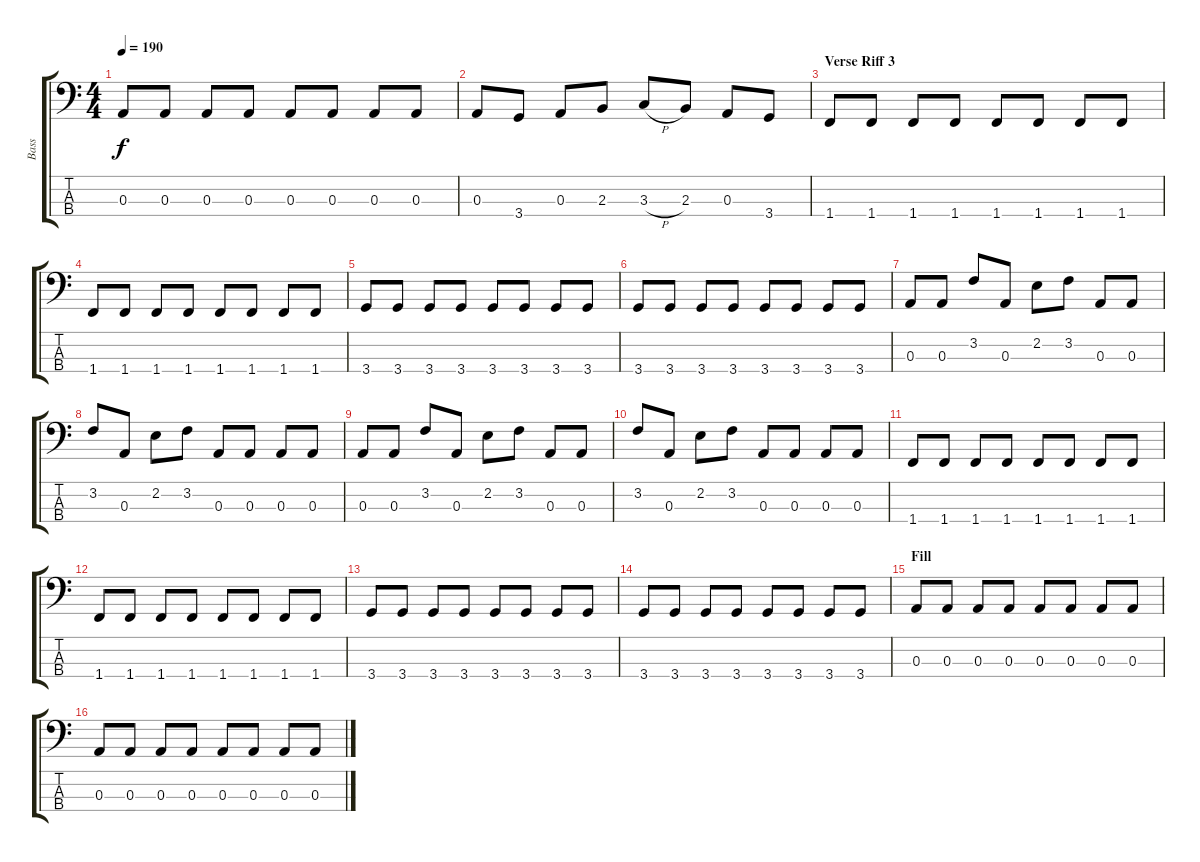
\track ("Bass" "Bass") {instrument electricbassfinger}
\staff {score tabs}
\tuning (G2 D2 A1 E1) {hide}
\ts (4 4)
\tempo 190
\clef f4
\ks c
0.3.8{dy f} 0.3.8 0.3.8 0.3.8 0.3.8 0.3.8 0.3.8 0.3.8 |
0.3.8 3.4.8 0.3.8 2.3.8 3.3{h}.8 2.3.8 0.3.8 3.4.8 |
\section ("" "Verse Riff 3")
1.4.8 1.4.8 1.4.8 1.4.8 1.4.8 1.4.8 1.4.8 1.4.8 |
1.4.8 1.4.8 1.4.8 1.4.8 1.4.8 1.4.8 1.4.8 1.4.8 |
3.4.8 3.4.8 3.4.8 3.4.8 3.4.8 3.4.8 3.4.8 3.4.8 |
3.4.8 3.4.8 3.4.8 3.4.8 3.4.8 3.4.8 3.4.8 3.4.8 |
0.3.8 0.3.8 3.2.8 0.3.8 2.2.8 3.2.8 0.3.8 0.3.8 |
3.2.8 0.3.8 2.2.8 3.2.8 0.3.8 0.3.8 0.3.8 0.3.8 |
0.3.8 0.3.8 3.2.8 0.3.8 2.2.8 3.2.8 0.3.8 0.3.8 |
3.2.8 0.3.8 2.2.8 3.2.8 0.3.8 0.3.8 0.3.8 0.3.8 |
1.4.8 1.4.8 1.4.8 1.4.8 1.4.8 1.4.8 1.4.8 1.4.8 |
1.4.8 1.4.8 1.4.8 1.4.8 1.4.8 1.4.8 1.4.8 1.4.8 |
3.4.8 3.4.8 3.4.8 3.4.8 3.4.8 3.4.8 3.4.8 3.4.8 |
3.4.8 3.4.8 3.4.8 3.4.8 3.4.8 3.4.8 3.4.8 3.4.8 |
\section ("" "Fill")
0.3.8 0.3.8 0.3.8 0.3.8 0.3.8 0.3.8 0.3.8 0.3.8 |
0.3.8 0.3.8 0.3.8 0.3.8 0.3.8 0.3.8 0.3.8 0.3.8
